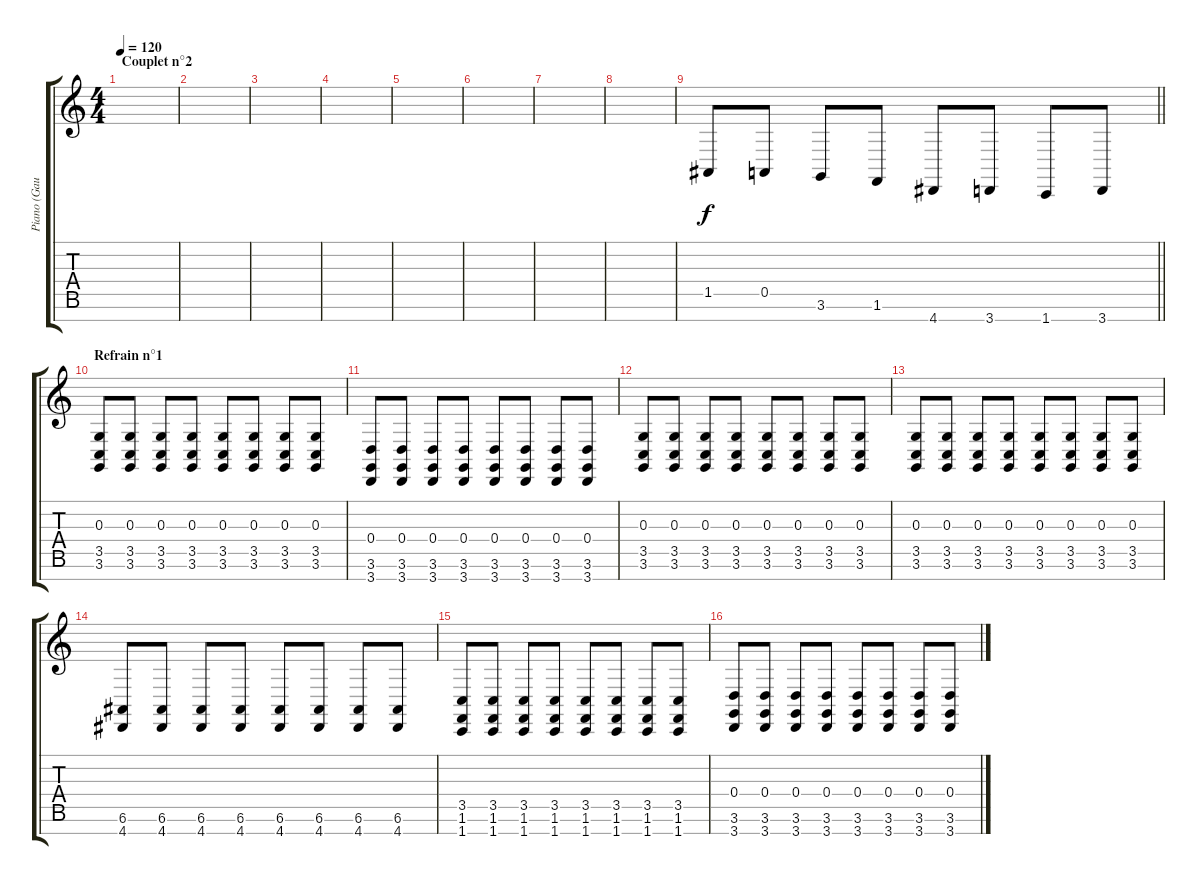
\track ("Piano (Gauche Moyenne)" "Piano (Gau") {instrument acousticgrandpiano}
\staff {score tabs}
\tuning (E4 B3 G3 D3 A2 E2 B1) {hide}
\ts (4 4)
\section ("" "Couplet n°2")
\tempo 120
\clef g2
\ks c
|
|
|
|
|
|
|
|
\barLineRight lightlight
1.5.8 0.5.8 3.6.8 1.6.8 4.7.8 3.7.8 1.7.8 3.7.8 |
\section ("" "Refrain n°1")
(0.3 3.5 3.6).8 (0.3 3.5 3.6).8 (0.3 3.5 3.6).8 (0.3 3.5 3.6).8 (0.3 3.5 3.6).8 (0.3 3.5 3.6).8 (0.3 3.5 3.6).8 (0.3 3.5 3.6).8 |
(0.4 3.6 3.7).8 (0.4 3.6 3.7).8 (0.4 3.6 3.7).8 (0.4 3.6 3.7).8 (0.4 3.6 3.7).8 (0.4 3.6 3.7).8 (0.4 3.6 3.7).8 (0.4 3.6 3.7).8 |
(0.3 3.5 3.6).8 (0.3 3.5 3.6).8 (0.3 3.5 3.6).8 (0.3 3.5 3.6).8 (0.3 3.5 3.6).8 (0.3 3.5 3.6).8 (0.3 3.5 3.6).8 (0.3 3.5 3.6).8 |
(0.3 3.5 3.6).8 (0.3 3.5 3.6).8 (0.3 3.5 3.6).8 (0.3 3.5 3.6).8 (0.3 3.5 3.6).8 (0.3 3.5 3.6).8 (0.3 3.5 3.6).8 (0.3 3.5 3.6).8 |
(6.6 4.7).8 (6.6 4.7).8 (6.6 4.7).8 (6.6 4.7).8 (6.6 4.7).8 (6.6 4.7).8 (6.6 4.7).8 (6.6 4.7).8 |
(3.5 1.6 1.7).8 (3.5 1.6 1.7).8 (3.5 1.6 1.7).8 (3.5 1.6 1.7).8 (3.5 1.6 1.7).8 (3.5 1.6 1.7).8 (3.5 1.6 1.7).8 (3.5 1.6 1.7).8 |
(0.4 3.6 3.7).8 (0.4 3.6 3.7).8 (0.4 3.6 3.7).8 (0.4 3.6 3.7).8 (0.4 3.6 3.7).8 (0.4 3.6 3.7).8 (0.4 3.6 3.7).8 (0.4 3.6 3.7).8
